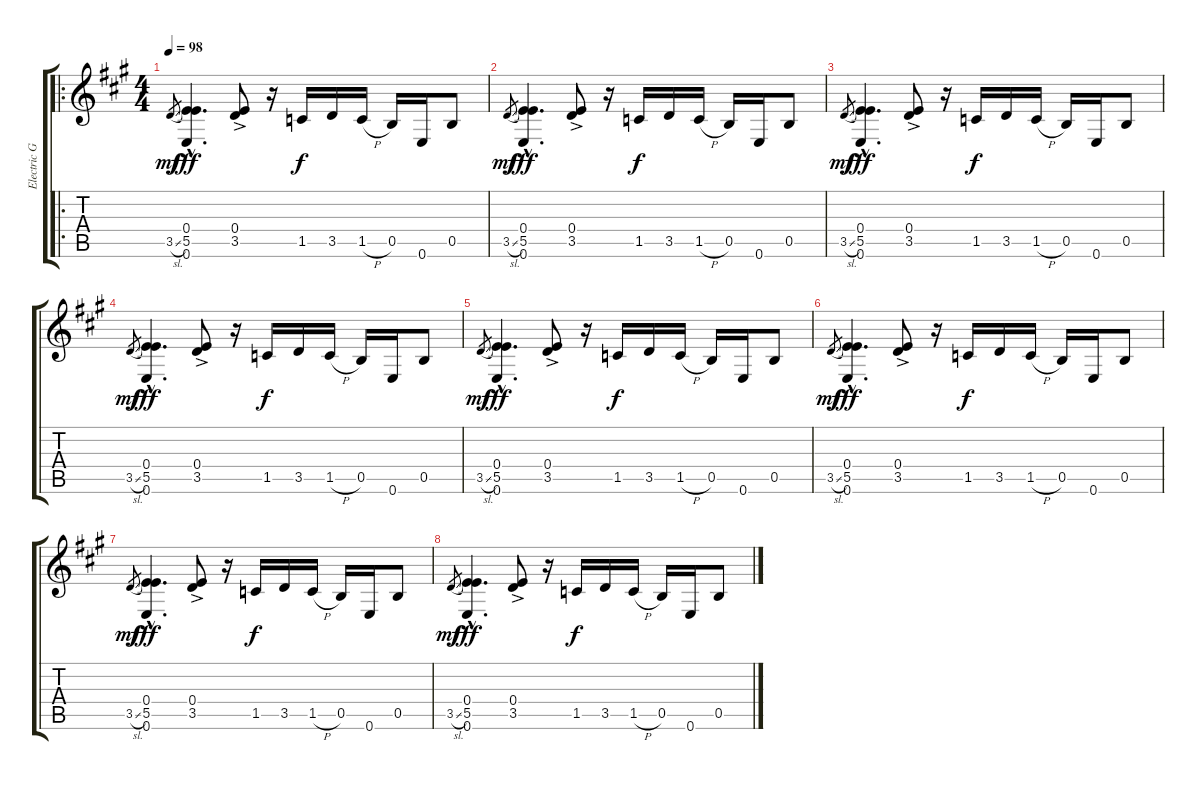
\track ("Electric Guitar (dbld 1)" "Electric G") {instrument distortionguitar}
\staff {score tabs}
\tuning (E4 B3 E3 E3 B2 E2) {hide}
\ro
\ts (4 4)
\tempo 98
\clef g2
\ks a
3.5{sl}.8{gr dy mf} (0.4{hac} 5.5{hac} 0.6{hac}).4{d dy fff} (0.4{ac} 3.5{ac}).8 r.16 1.5.16{dy f} 3.5.16 1.5{h}.16 0.5.16 0.6.16 0.5.8 |
3.5{sl}.8{gr dy mf} (0.4{hac} 5.5{hac} 0.6{hac}).4{d dy fff} (0.4{ac} 3.5{ac}).8 r.16 1.5.16{dy f} 3.5.16 1.5{h}.16 0.5.16 0.6.16 0.5.8 |
3.5{sl}.8{gr dy mf} (0.4{hac} 5.5{hac} 0.6{hac}).4{d dy fff} (0.4{ac} 3.5{ac}).8 r.16 1.5.16{dy f} 3.5.16 1.5{h}.16 0.5.16 0.6.16 0.5.8 |
3.5{sl}.8{gr dy mf} (0.4{hac} 5.5{hac} 0.6{hac}).4{d dy fff} (0.4{ac} 3.5{ac}).8 r.16 1.5.16{dy f} 3.5.16 1.5{h}.16 0.5.16 0.6.16 0.5.8 |
3.5{sl}.8{gr dy mf} (0.4{hac} 5.5{hac} 0.6{hac}).4{d dy fff} (0.4{ac} 3.5{ac}).8 r.16 1.5.16{dy f} 3.5.16 1.5{h}.16 0.5.16 0.6.16 0.5.8 |
3.5{sl}.8{gr dy mf} (0.4{hac} 5.5{hac} 0.6{hac}).4{d dy fff} (0.4{ac} 3.5{ac}).8 r.16 1.5.16{dy f} 3.5.16 1.5{h}.16 0.5.16 0.6.16 0.5.8 |
3.5{sl}.8{gr dy mf} (0.4{hac} 5.5{hac} 0.6{hac}).4{d dy fff} (0.4{ac} 3.5{ac}).8 r.16 1.5.16{dy f} 3.5.16 1.5{h}.16 0.5.16 0.6.16 0.5.8 |
3.5{sl}.8{gr dy mf} (0.4{hac} 5.5{hac} 0.6{hac}).4{d dy fff} (0.4{ac} 3.5{ac}).8 r.16 1.5.16{dy f} 3.5.16 1.5{h}.16 0.5.16 0.6.16 0.5.8
